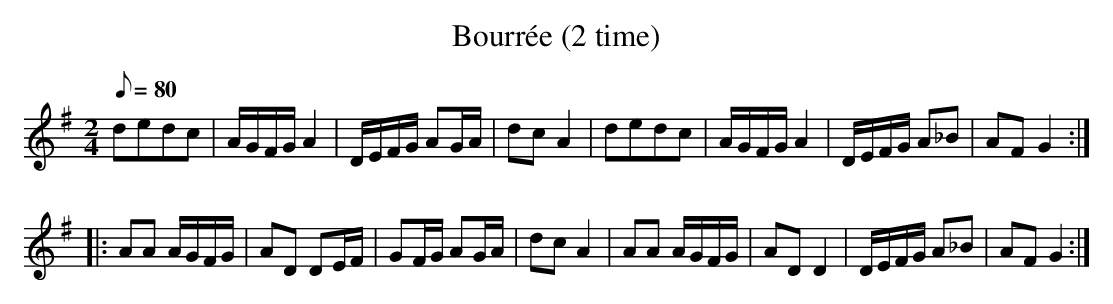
X:1
T:Bourrée (2 time)
L:1/8
M:2/4
Q:80
K:G
dedc|A/G/F/G/ A2|D/E/F/G/ AG/A/|dcA2|dedc|A/G/F/G/A2|D/E/F/G/ A_B|AFG2:|
|:AA A/G/F/G/|AD  DE/F/|GF/G/ AG/A/|dc A2|AA A/G/F/G/|AD D2|D/E/F/G/ A_B|AFG2:|
